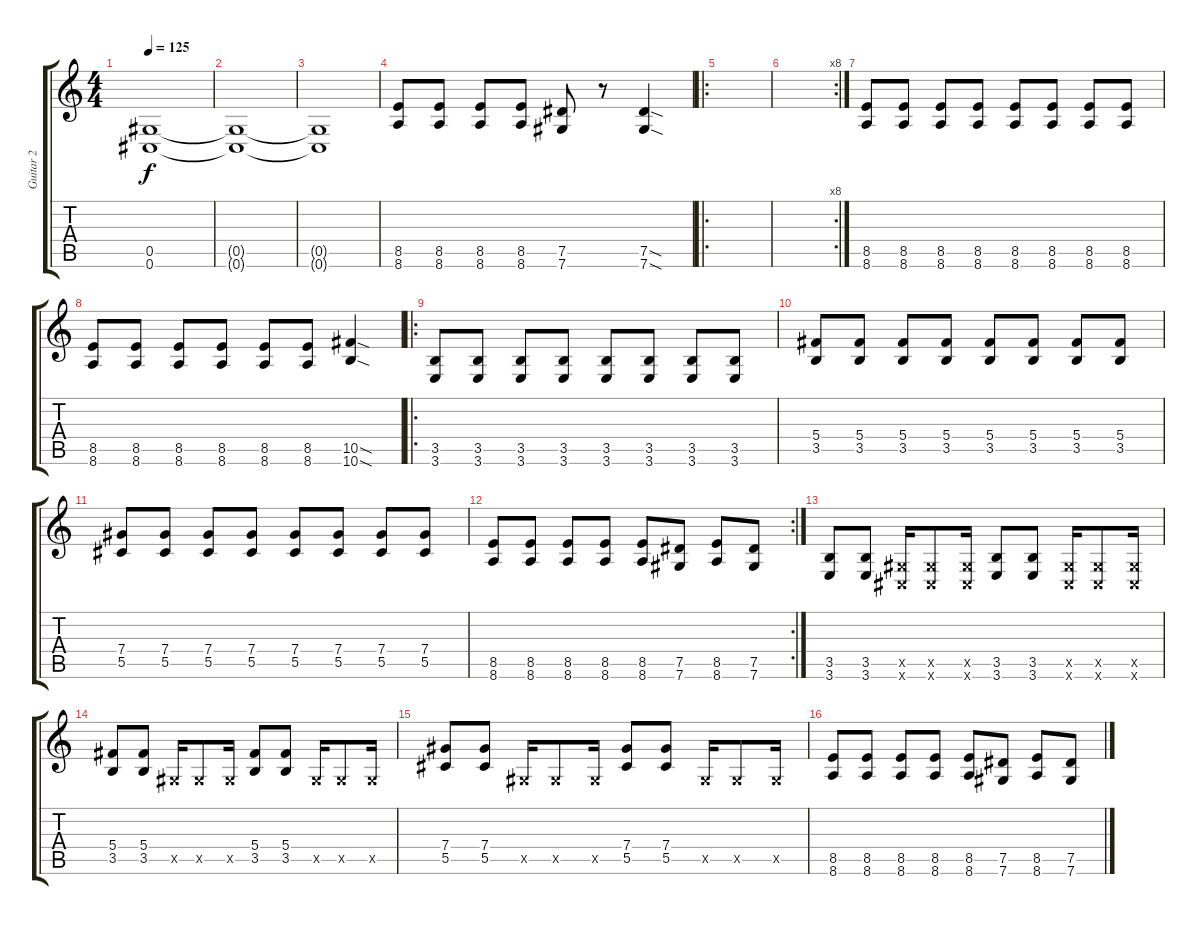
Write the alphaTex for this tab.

\track ("Guitar 2" "Guitar 2") {instrument distortionguitar}
\staff {score tabs}
\tuning (Eb4 Bb3 Gb3 Db3 Ab2 Db2) {hide}
\ts (4 4)
\tempo 125
\clef g2
\ks c
(0.5 0.6).1{dy f} |
(0.5{t} 0.6{t}).1 |
(0.5{t} 0.6{t}).1 |
(8.5 8.6).8 (8.5 8.6).8 (8.5 8.6).8 (8.5 8.6).8 (7.5 7.6).8 r.8 (7.5{sod} 7.6{sod}).4 |
\ro
|
\rc 8
|
(8.5 8.6).8 (8.5 8.6).8 (8.5 8.6).8 (8.5 8.6).8 (8.5 8.6).8 (8.5 8.6).8 (8.5 8.6).8 (8.5 8.6).8 |
(8.5 8.6).8 (8.5 8.6).8 (8.5 8.6).8 (8.5 8.6).8 (8.5 8.6).8 (8.5 8.6).8 (10.5{sod} 10.6{sod}).4 |
\ro
(3.5 3.6).8 (3.5 3.6).8 (3.5 3.6).8 (3.5 3.6).8 (3.5 3.6).8 (3.5 3.6).8 (3.5 3.6).8 (3.5 3.6).8 |
(5.4 3.5).8 (5.4 3.5).8 (5.4 3.5).8 (5.4 3.5).8 (5.4 3.5).8 (5.4 3.5).8 (5.4 3.5).8 (5.4 3.5).8 |
(7.4 5.5).8 (7.4 5.5).8 (7.4 5.5).8 (7.4 5.5).8 (7.4 5.5).8 (7.4 5.5).8 (7.4 5.5).8 (7.4 5.5).8 |
\rc 2
(8.5 8.6).8 (8.5 8.6).8 (8.5 8.6).8 (8.5 8.6).8 (8.5 8.6).8 (7.5 7.6).8 (8.5 8.6).8 (7.5 7.6).8 |
(3.5 3.6).8 (3.5 3.6).8 (0.5{x} 0.6{x}).16 (0.5{x} 0.6{x}).8 (0.5{x} 0.6{x}).16 (3.5 3.6).8 (3.5 3.6).8 (0.5{x} 0.6{x}).16 (0.5{x} 0.6{x}).8 (0.5{x} 0.6{x}).16 |
(5.4 3.5).8 (5.4 3.5).8 0.5{x}.16 0.5{x}.8 0.5{x}.16 (5.4 3.5).8 (5.4 3.5).8 0.5{x}.16 0.5{x}.8 0.5{x}.16 |
(7.4 5.5).8 (7.4 5.5).8 0.5{x}.16 0.5{x}.8 0.5{x}.16 (7.4 5.5).8 (7.4 5.5).8 0.5{x}.16 0.5{x}.8 0.5{x}.16 |
(8.5 8.6).8 (8.5 8.6).8 (8.5 8.6).8 (8.5 8.6).8 (8.5 8.6).8 (7.5 7.6).8 (8.5 8.6).8 (7.5 7.6).8
